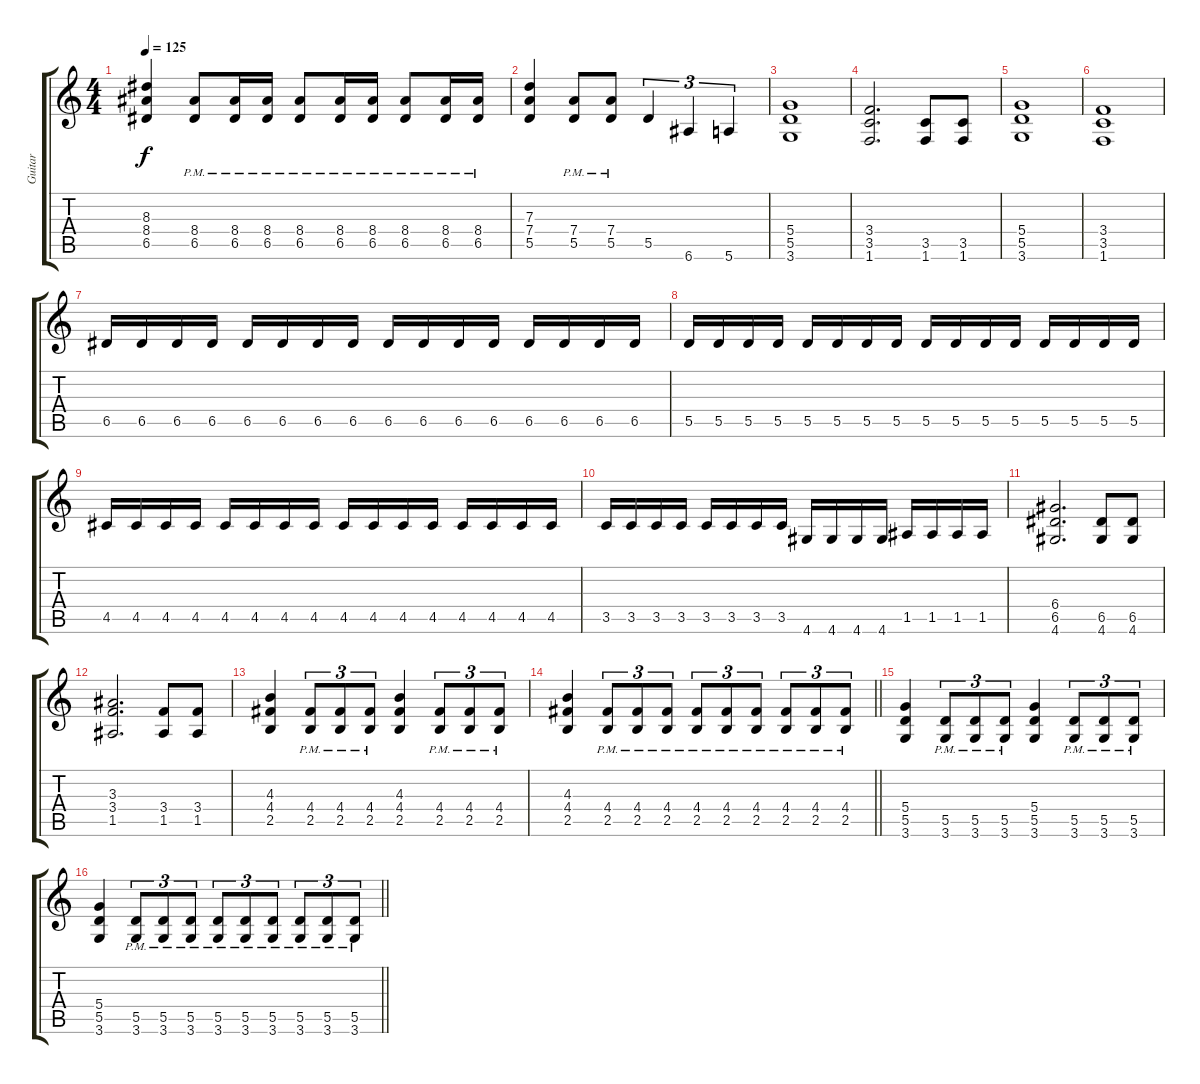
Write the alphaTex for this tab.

\track ("Guitar" "Guitar") {instrument distortionguitar}
\staff {score tabs}
\tuning (E4 B3 G3 D3 A2 E2) {hide}
\ts (4 4)
\tempo 125
\clef g2
\ks c
(8.3 8.4 6.5).4{dy f} (8.4{pm} 6.5{pm}).8 (8.4{pm} 6.5{pm}).16 (8.4{pm} 6.5{pm}).16 (8.4{pm} 6.5{pm}).8 (8.4{pm} 6.5{pm}).16 (8.4{pm} 6.5{pm}).16 (8.4{pm} 6.5{pm}).8 (8.4{pm} 6.5{pm}).16 (8.4{pm} 6.5{pm}).16 |
(7.3 7.4 5.5).4 (7.4{pm} 5.5{pm}).8 (7.4{pm} 5.5{pm}).8 5.5.4{tu (3 2)} 6.6.4{tu (3 2)} 5.6.4{tu (3 2)} |
(5.4 5.5 3.6).1 |
(3.4 3.5 1.6).2{d} (3.5 1.6).8 (3.5 1.6).8 |
(5.4 5.5 3.6).1 |
(3.4 3.5 1.6).1 |
6.5.16 6.5.16 6.5.16 6.5.16 6.5.16 6.5.16 6.5.16 6.5.16 6.5.16 6.5.16 6.5.16 6.5.16 6.5.16 6.5.16 6.5.16 6.5.16 |
5.5.16 5.5.16 5.5.16 5.5.16 5.5.16 5.5.16 5.5.16 5.5.16 5.5.16 5.5.16 5.5.16 5.5.16 5.5.16 5.5.16 5.5.16 5.5.16 |
4.5.16 4.5.16 4.5.16 4.5.16 4.5.16 4.5.16 4.5.16 4.5.16 4.5.16 4.5.16 4.5.16 4.5.16 4.5.16 4.5.16 4.5.16 4.5.16 |
3.5.16 3.5.16 3.5.16 3.5.16 3.5.16 3.5.16 3.5.16 3.5.16 4.6.16 4.6.16 4.6.16 4.6.16 1.5.16 1.5.16 1.5.16 1.5.16 |
(6.4 6.5 4.6).2{d} (6.5 4.6).8 (6.5 4.6).8 |
(3.3 3.4 1.5).2{d} (3.4 1.5).8 (3.4 1.5).8 |
(4.3 4.4 2.5).4 (4.4{pm} 2.5{pm}).8{tu (3 2)} (4.4{pm} 2.5{pm}).8{tu (3 2)} (4.4{pm} 2.5{pm}).8{tu (3 2)} (4.3 4.4 2.5).4 (4.4{pm} 2.5{pm}).8{tu (3 2)} (4.4{pm} 2.5{pm}).8{tu (3 2)} (4.4{pm} 2.5{pm}).8{tu (3 2)} |
\barLineRight lightlight
(4.3 4.4 2.5).4 (4.4{pm} 2.5{pm}).8{tu (3 2)} (4.4{pm} 2.5{pm}).8{tu (3 2)} (4.4{pm} 2.5{pm}).8{tu (3 2)} (4.4{pm} 2.5{pm}).8{tu (3 2)} (4.4{pm} 2.5{pm}).8{tu (3 2)} (4.4{pm} 2.5{pm}).8{tu (3 2)} (4.4{pm} 2.5{pm}).8{tu (3 2)} (4.4{pm} 2.5{pm}).8{tu (3 2)} (4.4{pm} 2.5{pm}).8{tu (3 2)} |
(5.4 5.5 3.6).4 (5.5 3.6{pm}).8{tu (3 2)} (5.5 3.6{pm}).8{tu (3 2)} (5.5 3.6{pm}).8{tu (3 2)} (5.4 5.5 3.6).4 (5.5 3.6{pm}).8{tu (3 2)} (5.5 3.6{pm}).8{tu (3 2)} (5.5 3.6{pm}).8{tu (3 2)} |
\barLineRight lightlight
(5.4 5.5 3.6).4 (5.5 3.6{pm}).8{tu (3 2)} (5.5 3.6{pm}).8{tu (3 2)} (5.5 3.6{pm}).8{tu (3 2)} (5.5 3.6{pm}).8{tu (3 2)} (5.5 3.6{pm}).8{tu (3 2)} (5.5 3.6{pm}).8{tu (3 2)} (5.5 3.6{pm}).8{tu (3 2)} (5.5 3.6{pm}).8{tu (3 2)} (5.5 3.6{pm}).8{tu (3 2)}
